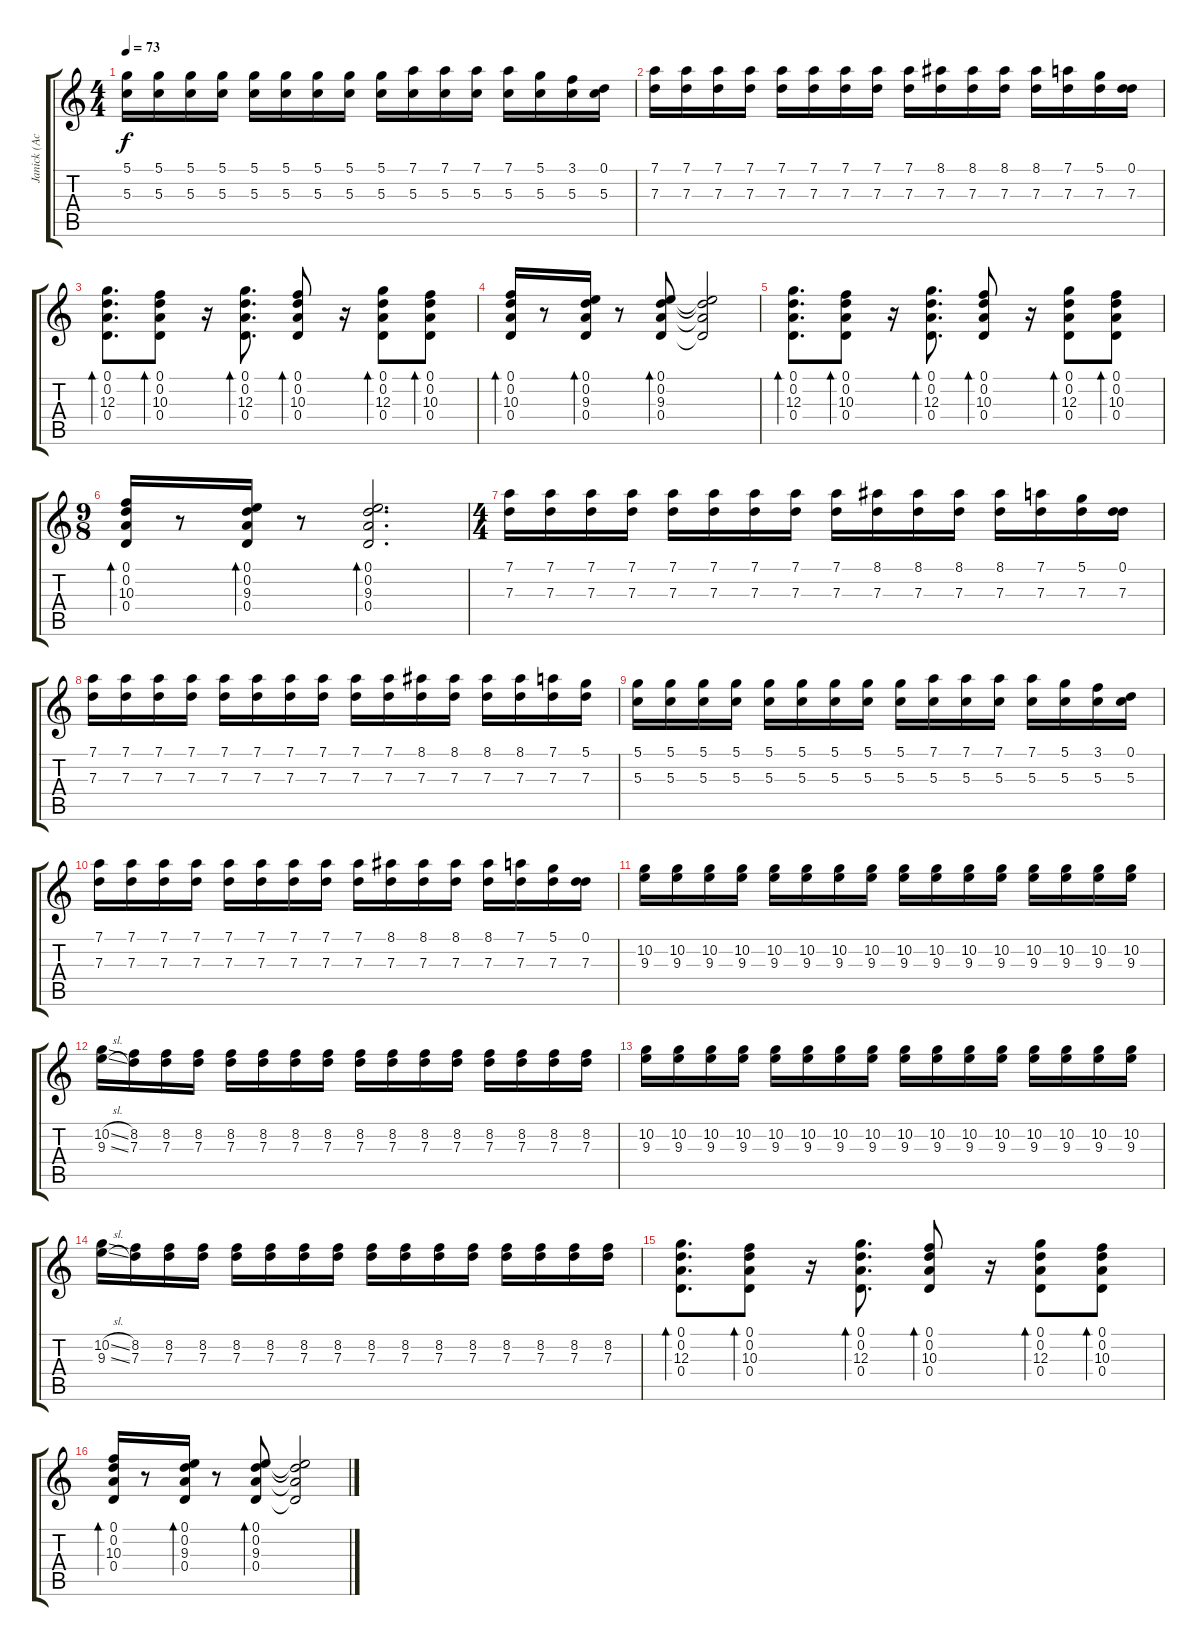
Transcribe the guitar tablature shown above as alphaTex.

\track ("Janick (Acoustic)" "Janick (Ac") {instrument acousticguitarsteel}
\staff {score tabs}
\tuning (D4 A3 G3 D3 A2 D2) {hide}
\ts (4 4)
\tempo 73
\clef g2
\ks c
(5.1 5.3).16{dy f} (5.1 5.3).16 (5.1 5.3).16 (5.1 5.3).16 (5.1 5.3).16 (5.1 5.3).16 (5.1 5.3).16 (5.1 5.3).16 (5.1 5.3).16 (7.1 5.3).16 (7.1 5.3).16 (7.1 5.3).16 (7.1 5.3).16 (5.1 5.3).16 (3.1 5.3).16 (0.1 5.3).16 |
(7.1 7.3).16 (7.1 7.3).16 (7.1 7.3).16 (7.1 7.3).16 (7.1 7.3).16 (7.1 7.3).16 (7.1 7.3).16 (7.1 7.3).16 (7.1 7.3).16 (8.1 7.3).16 (8.1 7.3).16 (8.1 7.3).16 (8.1 7.3).16 (7.1 7.3).16 (5.1 7.3).16 (0.1 7.3).16 |
(0.1 0.2 12.3 0.4).8{d bd 120} (0.1 0.2 10.3 0.4).8{bd 120} r.16 (0.1 0.2 12.3 0.4).8{d bd 120} (0.1 0.2 10.3 0.4).8{bd 120} r.16 (0.1 0.2 12.3 0.4).8{bd 120} (0.1 0.2 10.3 0.4).8{bd 120} |
(0.1 0.2 10.3 0.4).16{bd 120} r.8 (0.1 0.2 9.3 0.4).16{bd 120} r.8 (0.1 0.2 9.3 0.4).8{bd 120} (0.1{t} 0.2{t} 9.3{t} 0.4{t}).2 |
(0.1 0.2 12.3 0.4).8{d bd 120} (0.1 0.2 10.3 0.4).8{bd 120} r.16 (0.1 0.2 12.3 0.4).8{d bd 120} (0.1 0.2 10.3 0.4).8{bd 120} r.16 (0.1 0.2 12.3 0.4).8{bd 120} (0.1 0.2 10.3 0.4).8{bd 120} |
\ts (9 8)
(0.1 0.2 10.3 0.4).16{bd 120} r.8 (0.1 0.2 9.3 0.4).16{bd 120} r.8 (0.1 0.2 9.3 0.4).2{d bd 120} |
\ts (4 4)
(7.1 7.3).16 (7.1 7.3).16 (7.1 7.3).16 (7.1 7.3).16 (7.1 7.3).16 (7.1 7.3).16 (7.1 7.3).16 (7.1 7.3).16 (7.1 7.3).16 (8.1 7.3).16 (8.1 7.3).16 (8.1 7.3).16 (8.1 7.3).16 (7.1 7.3).16 (5.1 7.3).16 (0.1 7.3).16 |
(7.1 7.3).16 (7.1 7.3).16 (7.1 7.3).16 (7.1 7.3).16 (7.1 7.3).16 (7.1 7.3).16 (7.1 7.3).16 (7.1 7.3).16 (7.1 7.3).16 (7.1 7.3).16 (8.1 7.3).16 (8.1 7.3).16 (8.1 7.3).16 (8.1 7.3).16 (7.1 7.3).16 (5.1 7.3).16 |
(5.1 5.3).16 (5.1 5.3).16 (5.1 5.3).16 (5.1 5.3).16 (5.1 5.3).16 (5.1 5.3).16 (5.1 5.3).16 (5.1 5.3).16 (5.1 5.3).16 (7.1 5.3).16 (7.1 5.3).16 (7.1 5.3).16 (7.1 5.3).16 (5.1 5.3).16 (3.1 5.3).16 (0.1 5.3).16 |
(7.1 7.3).16 (7.1 7.3).16 (7.1 7.3).16 (7.1 7.3).16 (7.1 7.3).16 (7.1 7.3).16 (7.1 7.3).16 (7.1 7.3).16 (7.1 7.3).16 (8.1 7.3).16 (8.1 7.3).16 (8.1 7.3).16 (8.1 7.3).16 (7.1 7.3).16 (5.1 7.3).16 (0.1 7.3).16 |
(10.2 9.3).16 (10.2 9.3).16 (10.2 9.3).16 (10.2 9.3).16 (10.2 9.3).16 (10.2 9.3).16 (10.2 9.3).16 (10.2 9.3).16 (10.2 9.3).16 (10.2 9.3).16 (10.2 9.3).16 (10.2 9.3).16 (10.2 9.3).16 (10.2 9.3).16 (10.2 9.3).16 (10.2 9.3).16 |
(10.2{sl} 9.3{sl}).16 (8.2 7.3).16 (8.2 7.3).16 (8.2 7.3).16 (8.2 7.3).16 (8.2 7.3).16 (8.2 7.3).16 (8.2 7.3).16 (8.2 7.3).16 (8.2 7.3).16 (8.2 7.3).16 (8.2 7.3).16 (8.2 7.3).16 (8.2 7.3).16 (8.2 7.3).16 (8.2 7.3).16 |
(10.2 9.3).16 (10.2 9.3).16 (10.2 9.3).16 (10.2 9.3).16 (10.2 9.3).16 (10.2 9.3).16 (10.2 9.3).16 (10.2 9.3).16 (10.2 9.3).16 (10.2 9.3).16 (10.2 9.3).16 (10.2 9.3).16 (10.2 9.3).16 (10.2 9.3).16 (10.2 9.3).16 (10.2 9.3).16 |
(10.2{sl} 9.3{sl}).16 (8.2 7.3).16 (8.2 7.3).16 (8.2 7.3).16 (8.2 7.3).16 (8.2 7.3).16 (8.2 7.3).16 (8.2 7.3).16 (8.2 7.3).16 (8.2 7.3).16 (8.2 7.3).16 (8.2 7.3).16 (8.2 7.3).16 (8.2 7.3).16 (8.2 7.3).16 (8.2 7.3).16 |
(0.1 0.2 12.3 0.4).8{d bd 120} (0.1 0.2 10.3 0.4).8{bd 120} r.16 (0.1 0.2 12.3 0.4).8{d bd 120} (0.1 0.2 10.3 0.4).8{bd 120} r.16 (0.1 0.2 12.3 0.4).8{bd 120} (0.1 0.2 10.3 0.4).8{bd 120} |
(0.1 0.2 10.3 0.4).16{bd 120} r.8 (0.1 0.2 9.3 0.4).16{bd 120} r.8 (0.1 0.2 9.3 0.4).8{bd 120} (0.1{t} 0.2{t} 9.3{t} 0.4{t}).2
